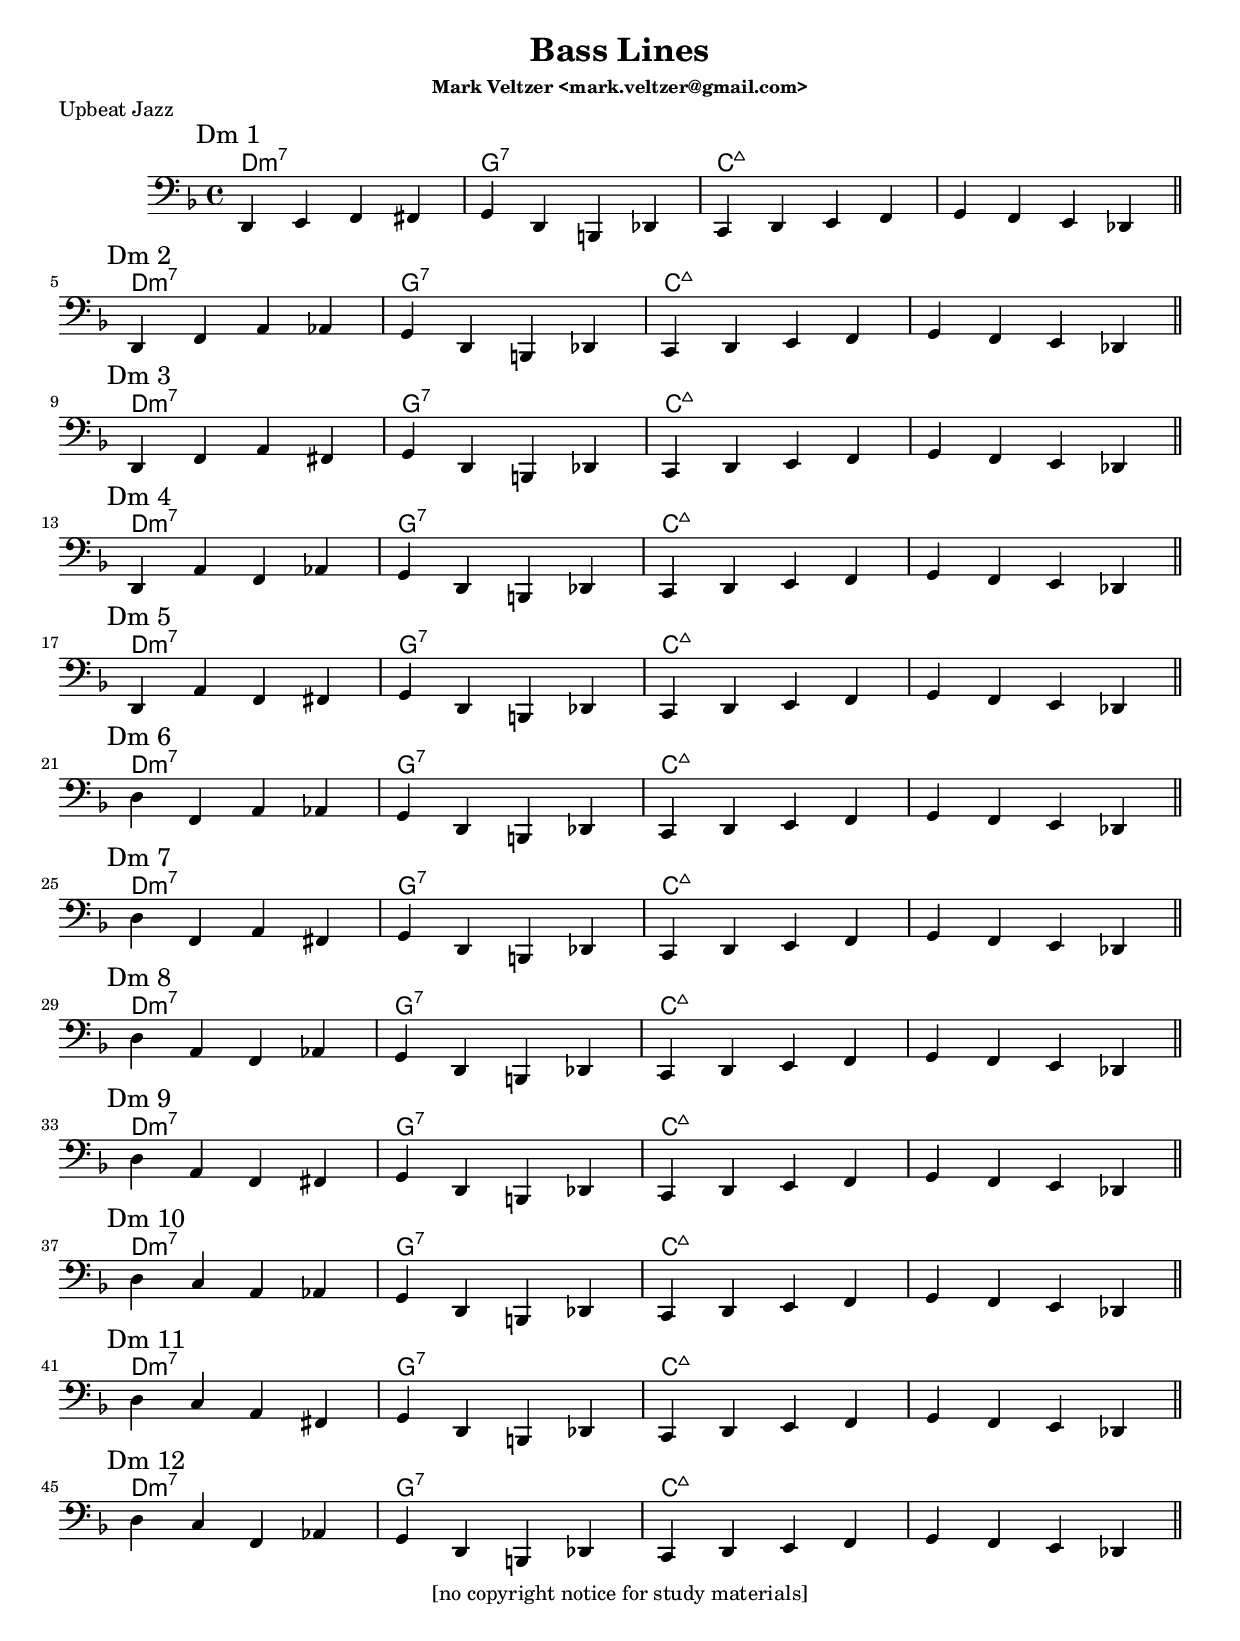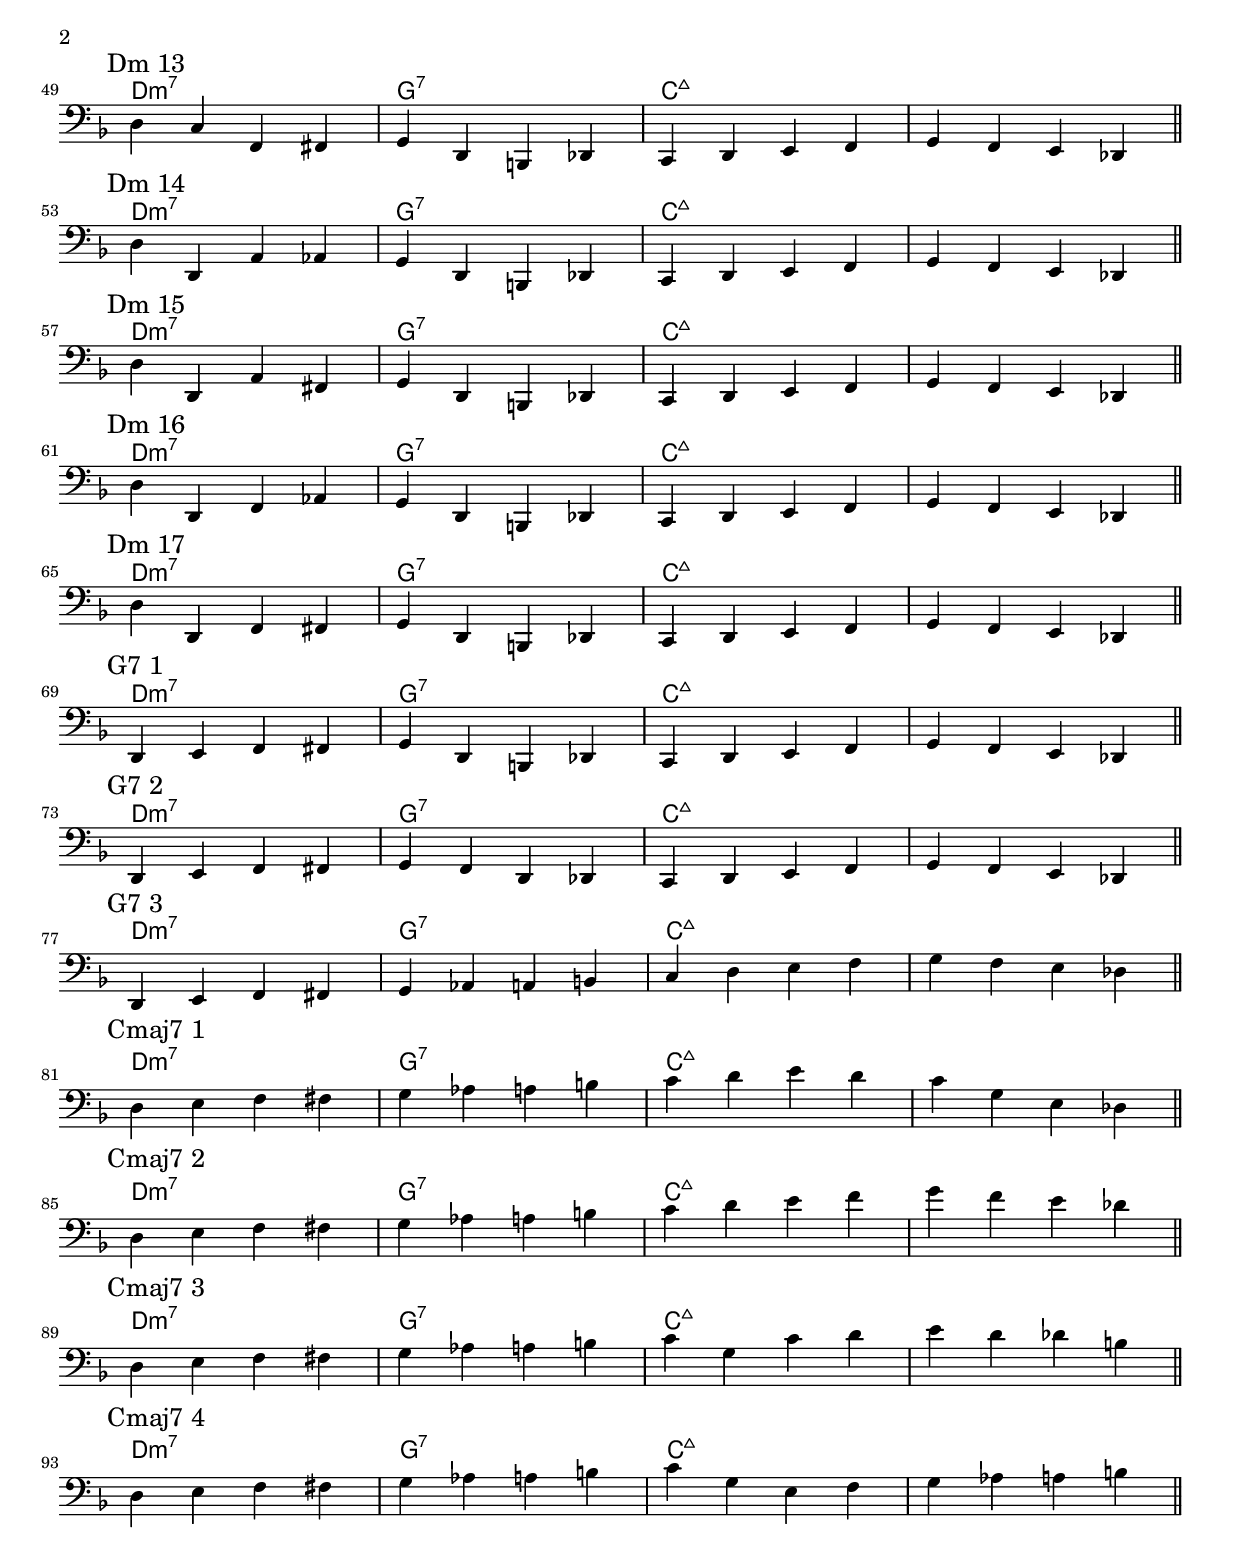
\include "src/include/common.lyi"
\header {
	title="Bass Lines"
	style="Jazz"
	piece="Upbeat Jazz"

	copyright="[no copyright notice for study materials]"

	completion="5"
}

%{
	TODO:
	- Emphasize the bars which are important in the variations (how do you do that in lilypond ?)
	- add short bass lines, ones which form the harmony Dm7,G7,Cm7,F7,...
	- add long bass lines for harmony: Dm7,Dm7,G7,G7
	- add turn around bass lines for harmony: Cmaj7,A7,Dm7,G7
%}

\score {
<<
\chords {
	\set chordChanges = ##t
	d1:min7 | g1:7 | c1:maj7 | c1:maj7 \bar "||" \break
	d1:min7 | g1:7 | c1:maj7 | c1:maj7 \bar "||" \break
	d1:min7 | g1:7 | c1:maj7 | c1:maj7 \bar "||" \break
	d1:min7 | g1:7 | c1:maj7 | c1:maj7 \bar "||" \break
	d1:min7 | g1:7 | c1:maj7 | c1:maj7 \bar "||" \break
	d1:min7 | g1:7 | c1:maj7 | c1:maj7 \bar "||" \break
	d1:min7 | g1:7 | c1:maj7 | c1:maj7 \bar "||" \break
	d1:min7 | g1:7 | c1:maj7 | c1:maj7 \bar "||" \break
	d1:min7 | g1:7 | c1:maj7 | c1:maj7 \bar "||" \break
	d1:min7 | g1:7 | c1:maj7 | c1:maj7 \bar "||" \break
	d1:min7 | g1:7 | c1:maj7 | c1:maj7 \bar "||" \break
	d1:min7 | g1:7 | c1:maj7 | c1:maj7 \bar "||" \break
	d1:min7 | g1:7 | c1:maj7 | c1:maj7 \bar "||" \break
	d1:min7 | g1:7 | c1:maj7 | c1:maj7 \bar "||" \break
	d1:min7 | g1:7 | c1:maj7 | c1:maj7 \bar "||" \break
	d1:min7 | g1:7 | c1:maj7 | c1:maj7 \bar "||" \break
	d1:min7 | g1:7 | c1:maj7 | c1:maj7 \bar "||" \break
	d1:min7 | g1:7 | c1:maj7 | c1:maj7 \bar "||" \break
	d1:min7 | g1:7 | c1:maj7 | c1:maj7 \bar "||" \break
	d1:min7 | g1:7 | c1:maj7 | c1:maj7 \bar "||" \break
	d1:min7 | g1:7 | c1:maj7 | c1:maj7 \bar "||" \break
	d1:min7 | g1:7 | c1:maj7 | c1:maj7 \bar "||" \break
	d1:min7 | g1:7 | c1:maj7 | c1:maj7 \bar "||" \break
	d1:min7 | g1:7 | c1:maj7 | c1:maj7 \bar "||" \break
}
\new Voice="melody" {
	\time 4/4
	\key f \major
	\clef bass
	\relative c, {
		%% I should have at least 17 x 3 x 4 = 51 X 4 = 204 options

		%% 16 options for Dm7
		\mark "Dm 1"
		d4 e f fis | g d b des | c d e f | g f e des |

		\mark "Dm 2"
		d4 f a aes | g d b des | c d e f | g f e des |
		\mark "Dm 3"
		d4 f a fis | g d b des | c d e f | g f e des |
		\mark "Dm 4"
		d4 a' f aes | g d b des | c d e f | g f e des |
		\mark "Dm 5"
		d4 a' f fis | g d b des | c d e f | g f e des |
		
		\mark "Dm 6"
		d'4 f, a aes | g d b des | c d e f | g f e des |
		\mark "Dm 7"
		d'4 f, a fis | g d b des | c d e f | g f e des |
		\mark "Dm 8"
		d'4 a f aes | g d b des | c d e f | g f e des |
		\mark "Dm 9"
		d'4 a f fis | g d b des | c d e f | g f e des |

		\mark "Dm 10"
		d'4 c a aes | g d b des | c d e f | g f e des |
		\mark "Dm 11"
		d'4 c a fis | g d b des | c d e f | g f e des |
		\mark "Dm 12"
		d'4 c f, aes | g d b des | c d e f | g f e des |
		\mark "Dm 13"
		d'4 c f, fis | g d b des | c d e f | g f e des |

		\mark "Dm 14"
		d'4 d, a' aes | g d b des | c d e f | g f e des |
		\mark "Dm 15"
		d'4 d, a' fis | g d b des | c d e f | g f e des |
		\mark "Dm 16"
		d'4 d, f aes | g d b des | c d e f | g f e des |
		\mark "Dm 17"
		d'4 d, f fis | g d b des | c d e f | g f e des |

		%% 3 options for G7
		\mark "G7 1"
		d4 e f fis | g d b des | c d e f | g f e des |
		\mark "G7 2"
		d4 e f fis | g f d des | c d e f | g f e des |
		\mark "G7 3"
		d4 e f fis | g aes a b | c d e f | g f e des |

		\mark "Cmaj7 1"
		d4 e f fis | g aes a b | c d e d | c g e des |
		\mark "Cmaj7 2"
		d4 e f fis | g aes a b | c d e f | g f e des |
		\mark "Cmaj7 3"
		d,4 e f fis | g aes a b | c g c d | e d des b |
		\mark "Cmaj7 4"
		d,4 e f fis | g aes a b | c g e f | g aes a b |
	}
}
>>
	\midi {
		\context {
			\Score
			tempoWholesPerMinute = #(ly:make-moment 130 4)
		}
	}
	\layout {}
}
